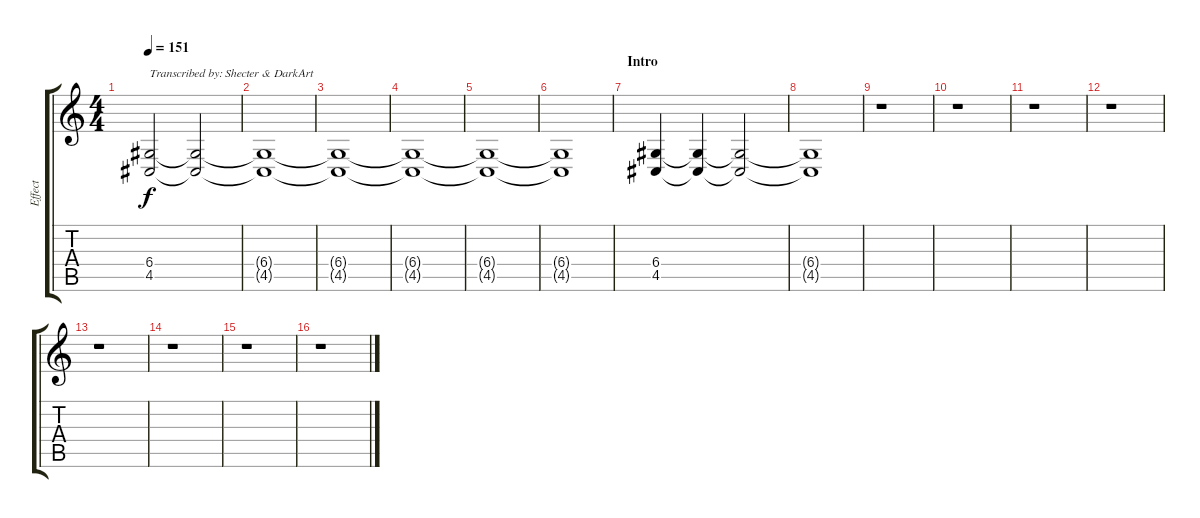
\track ("Effect" "Effect") {instrument pad2warm}
\staff {score tabs}
\tuning (E4 B3 G3 D3 A2 E2) {hide}
\ts (4 4)
\tempo 151
\clef g2
\ks c
(6.4 4.5).2{txt "Transcribed by: Shecter & DarkArt" dy f volume 2 instrument pad3polysynth} (6.4{t} 4.5{t}).2{volume 16} |
(6.4{t} 4.5{t}).1 |
(6.4{t} 4.5{t}).1 |
(6.4{t} 4.5{t}).1 |
(6.4{t} 4.5{t}).1 |
(6.4{t} 4.5{t}).1 |
\section ("" "Intro")
(6.4 4.5).4{volume 8 instrument pad3polysynth} (6.4{t} 4.5{t}).4{volume 16} (6.4{t} 4.5{t}).2 |
(6.4{t} 4.5{t}).1 |
r.1 |
r.1 |
r.1 |
r.1 |
r.1 |
r.1 |
r.1 |
r.1
